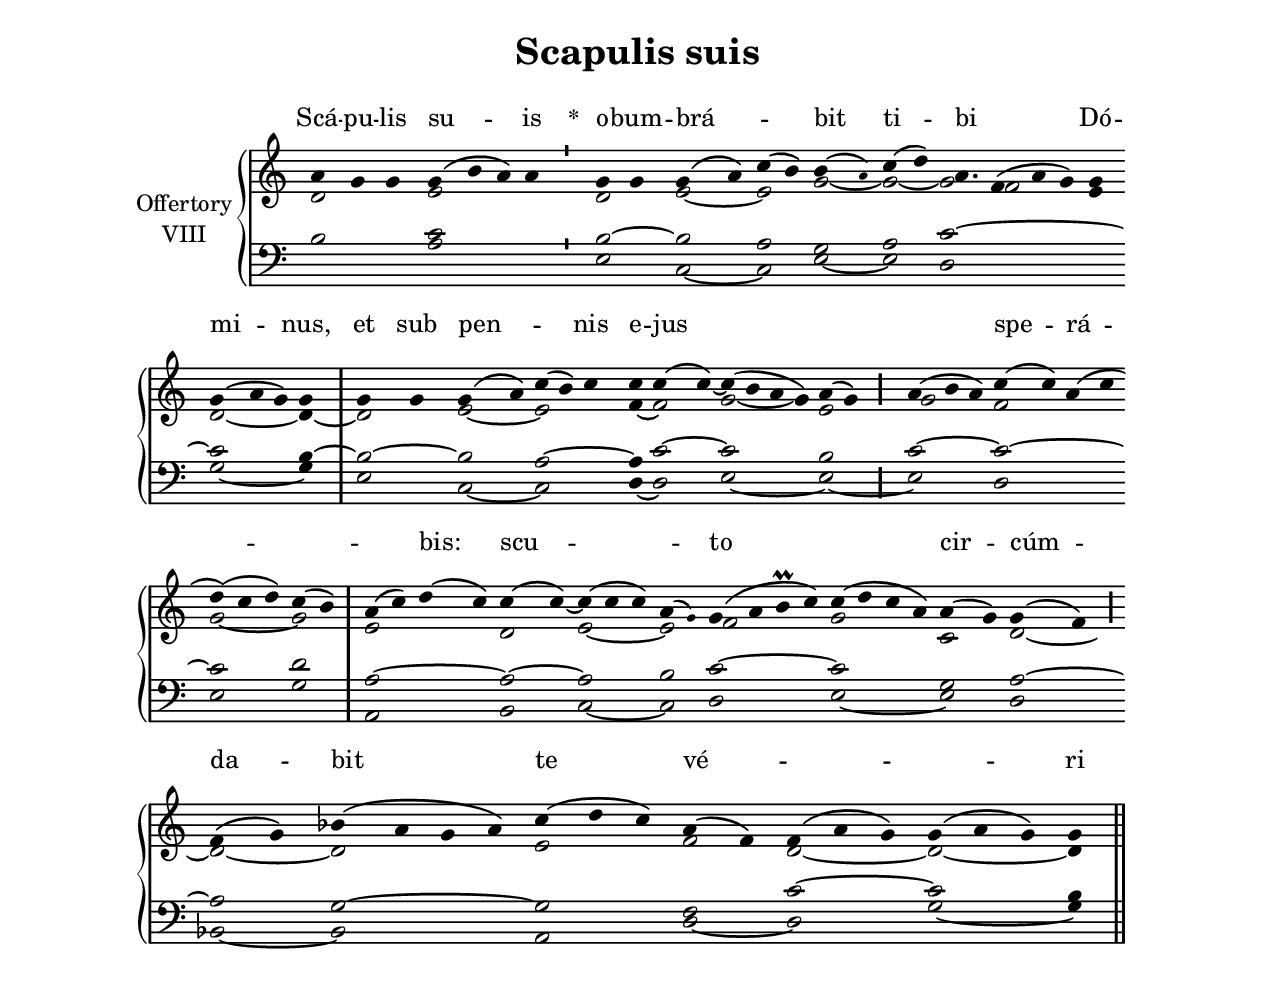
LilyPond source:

\version "2.18"
\include "gregorian.ly"
\include "noh2.ily"


%Page reference: page i.178
%(volume.page)

global = {
 \key g \mixolydian
 \cadenzaOn 
}

\header {
  title = \markup \center-column {"Scapulis suis" \vspace #1 }
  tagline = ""
  composer = ""
}

\paper {
 #(include-special-characters)
  oddHeaderMarkup = \markup \fill-line {
    \line {}
    \center-column {
      \on-the-fly #first-page     " "
      \on-the-fly #not-first-page "Scapulis suis"
    }
    \line { \on-the-fly #print-page-number-check-first \fromproperty #'page:page-number-string }
  }
  evenHeaderMarkup = \markup \fill-line {
    \line { \on-the-fly #print-page-number-check-first \fromproperty #'page:page-number-string }
    \center-column { "Scapulis suis" }
    \line {}
  }
}

chantText = \lyricmode {
Scá -- pu -- lis su -- is 
\set stanza = " * " o -- bum -- brá -- _ bit ti -- bi _ Dó -- mi -- nus, 
et sub pen -- _ nis e -- jus _ _ 
spe -- rá -- _ _ bis: 
scu -- _ to _ cir -- cúm -- da -- bit te 
vé -- _ _ ri -- tas e -- jus. }

chantMusic = {
\tieDown   a'4 g'4 g'4 g'4 ( b'4 a'4) a'4 \divisioMinima
 g'4 g'4 g'4 ( a'4) c''4 ( b'4) b'4 ( \once \tweak #'font-size #-4 a' ) c''4 ( d''4) a'4. f'4 ( a'4 g'4) g'4 \forceBreak
 g'4 ( a'4 g'4) g'4 \divisioMaxima
 g'4 g'4 g'4 ( a'4) c''4 ( b'4) c''4 c''4 c''4 ( c''4) ~ c''4 ( b'4 a'4 g'4) a'4 ( g'4) \divisioMaior
 a'4 ( b'4 a'4) c''4 ( c''4) a'4 ( c''4 \forceBreak
) d''4 ( c''4 d''4) c''4 ( b'4) \divisioMaxima
 a'4 ( c''4) d''4 ( c''4) c''4 ( c''4) ~ c''4 ( c''4 c''4) a'4 ( \once \tweak #'font-size #-4 g' ) g'4 ( a'4 b'\prall c''4) c''4 ( d''4 c''4 a'4) a'4 ( g'4) g'4 ( f'4) \divisioMaior \forceBreak

  f'4 ( g'4) bes'4 ( a'4 g'4 a'4) c''4 ( d''4 c''4) a'4 ( f'4) f'4 ( a'4 g'4) g'4 ( a'4 g'4) g'4 \finalis

}

altoMusic = {
d'2*3/2 e'2*4/2 \divisioMinima
d'2 e'2 ~ e'2 g'2 ~ g'2 ~ g'2*3/4 f'2*3/2 e'4 d'2*3/2 ~ d'4 ~ \divisioMaxima
d'2 e'2 ~ e'2*3/2 f'4 ~ f'2 g'2*3/2 ~ g'4 e'2 \divisioMaior
g'2*3/2 f'2*4/2 g'2*3/2 ~ g'2 \divisioMaxima
e'2*4/2 d'2 e'2*3/2 ~ e'2 f'2*4/2 g'2*4/2 c'2 d'2 ~ d'2 ~ d'2*4/2 e'2*3/2 f'2 d'2*3/2 ~ d'2*3/2 ~ d'4 \finalis
}

tenorMusic = {
b2*3/2 c'2*4/2 \divisioMinima
b2 ~ b2 a2 g2 a2 c'2*11/4 ~ c'2*3/2 b4 ~ \divisioMaxima
b2 ~ b2 a2*3/2 ~ a4 c'2 ~ c'2*4/2 b2 \divisioMaior
c'2*3/2 ~ c'2*4/2 ~ c'2*3/2 d'2 \divisioMaxima
a2*4/2 ~ a2 ~ a2*3/2 b2 c'2*4/2 ~ c'2*4/2 g2 a2 ~ a2 g2*4/2 ~ g2*3/2 f2 c'2*3/2 ~ c'2*3/2 b4 \finalis
}

bassMusic = {
r2*3/2 a2*4/2 \divisioMinima
e2 c2 ~ c2 e2 ~ e2 d2*11/4 g2*3/2 ~ g4 \divisioMaxima
e2 c2 ~ c2*3/2 d4 ~ d2 e2*4/2 ~ e2 ~ \divisioMaior
e2*3/2 d2*4/2 e2*3/2 g2 \divisioMaxima
a,2*4/2 b,2 c2*3/2 ~ c2 d2*4/2 e2*4/2 ~ e2 d2 bes,2 ~ bes,2*4/2 a,2*3/2 d2 ~ d2*3/2 g2*3/2 ~ g4 \finalis
}

voiceLines = {
\voiceLineStyle


}

\score{
  <<
    \new GrandStaff <<
      \set GrandStaff.autoBeaming = ##f
      \set GrandStaff.instrumentName = \markup \center-column {
        "Offertory"
        "VIII"
      }
      \new Staff = up <<
        \new Voice = "chant" {
          \voiceOne \global \chantMusic
        }
        \new Voice {
          \voiceTwo \global \altoMusic
        }
      >>

      \new Staff = down <<
        \clef bass
        \new Voice {
          \voiceOne \global \tenorMusic
        }
        \new Voice {
          \voiceTwo \global \bassMusic
        }
	\new Voice {
        \voiceThree \global \voiceLines
        }
      >>
    >>
    \new Lyrics \lyricsto chant {
      \chantText
    }
  >>
  \layout{
  }
  \midi{
    \tempo 4 = 125
  }
}
